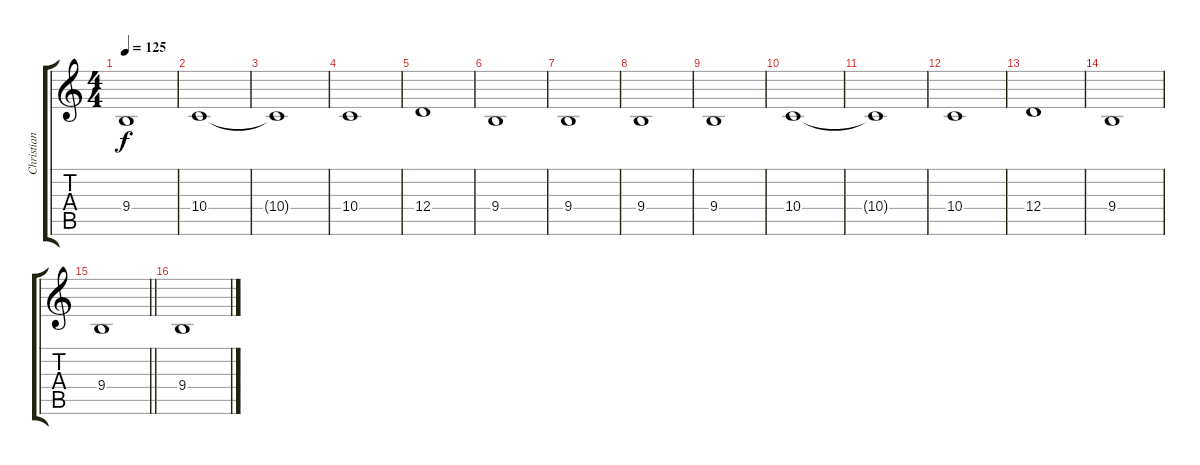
\track ("Christian L. (Keyboard)" "Christian ") {instrument choiraahs}
\staff {score tabs}
\tuning (E4 B3 G3 D3 A2 E2) {hide}
\ts (4 4)
\tempo 125
\clef g2
\ks c
9.4.1{dy f} |
10.4.1 |
10.4{t}.1 |
10.4.1 |
12.4.1 |
9.4.1 |
9.4.1 |
9.4.1 |
9.4.1 |
10.4.1 |
10.4{t}.1 |
10.4.1 |
12.4.1 |
9.4.1 |
\barLineRight lightlight
9.4.1 |
9.4.1
